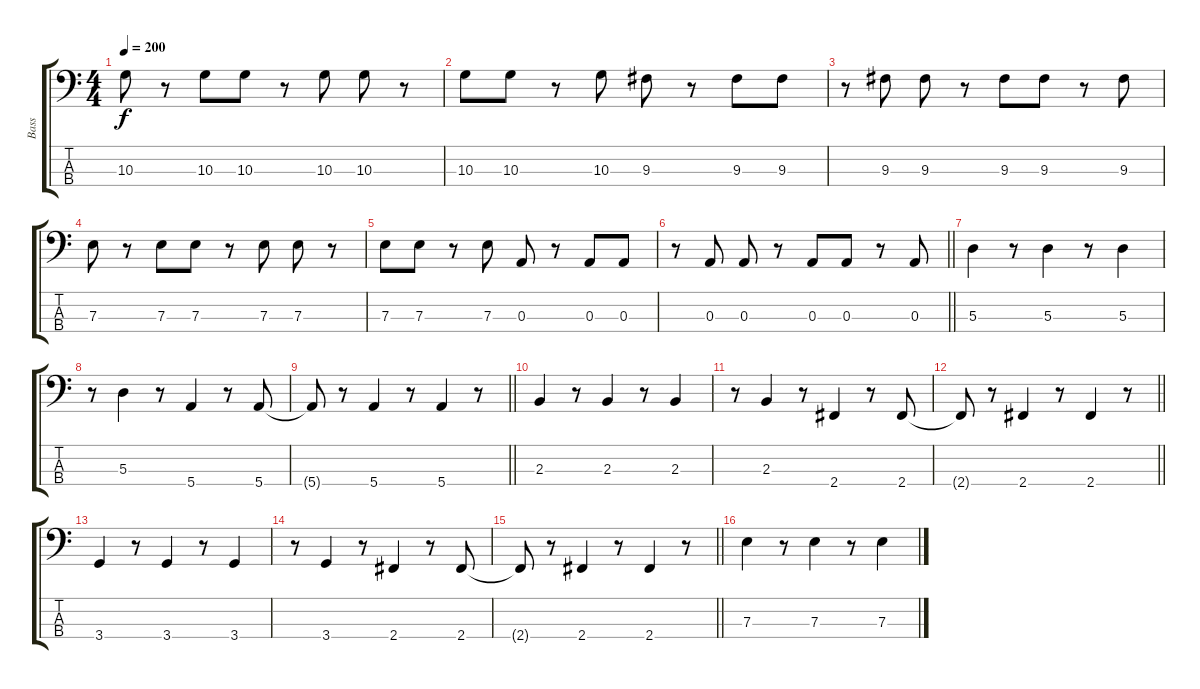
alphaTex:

\track ("Bass" "Bass") {instrument synthbass1}
\staff {score tabs}
\tuning (G2 D2 A1 E1) {hide}
\ts (4 4)
\tempo 200
\clef f4
\ks c
10.3.8{dy f} r.8 10.3.8 10.3.8 r.8 10.3.8 10.3.8 r.8 |
10.3.8 10.3.8 r.8 10.3.8 9.3.8 r.8 9.3.8 9.3.8 |
r.8 9.3.8 9.3.8 r.8 9.3.8 9.3.8 r.8 9.3.8 |
7.3.8 r.8 7.3.8 7.3.8 r.8 7.3.8 7.3.8 r.8 |
7.3.8 7.3.8 r.8 7.3.8 0.3.8 r.8 0.3.8 0.3.8 |
\barLineRight lightlight
r.8 0.3.8 0.3.8 r.8 0.3.8 0.3.8 r.8 0.3.8 |
\section ("" " ")
5.3.4 r.8 5.3.4 r.8 5.3.4 |
r.8 5.3.4 r.8 5.4.4 r.8 5.4.8 |
\barLineRight lightlight
5.4{t}.8 r.8 5.4.4 r.8 5.4.4 r.8 |
2.3.4 r.8 2.3.4 r.8 2.3.4 |
r.8 2.3.4 r.8 2.4.4 r.8 2.4.8 |
\barLineRight lightlight
2.4{t}.8 r.8 2.4.4 r.8 2.4.4 r.8 |
3.4.4 r.8 3.4.4 r.8 3.4.4 |
r.8 3.4.4 r.8 2.4.4 r.8 2.4.8 |
\barLineRight lightlight
2.4{t}.8 r.8 2.4.4 r.8 2.4.4 r.8 |
7.3.4 r.8 7.3.4 r.8 7.3.4
